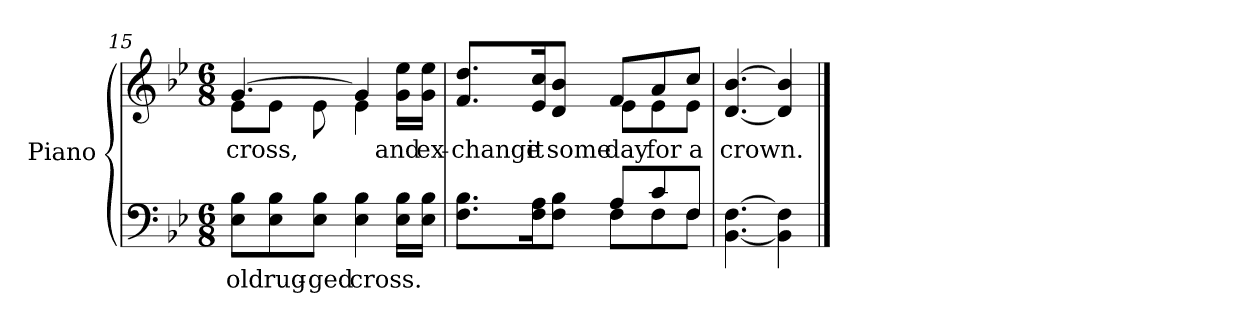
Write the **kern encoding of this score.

**kern	**text	**kern	**text
*part2	*part2	*part1	*part1
*staff2	*staff2	*staff1	*staff1
*I"Piano	*	*I"Piano	*
*I'Pno.	*	*I'Pno.	*
*clefF4	*	*clefG2	*
*k[b-e-]	*	*k[b-e-]	*
*B-:	*	*B-:	*
*M6/8	*	*M6/8	*
=15	=15	=15	=15
!	!LO:LY:a:color=#000000	!	!
!	!	!	!LO:LY:b:color=#000000
*	*	*^	*
8E-i\ 8B-i\L	old	[4.gi/	8e-i\L	cross,
!	!LO:LY:a:color=#000000	!	!	!
8E-i\ 8B-i\	rug-	.	8e-i\J	.
!	!LO:LY:a:color=#000000	!	!	!
8E-i\ 8B-i\J	-ged	.	8e-i\	.
!	!LO:LY:a:color=#000000	!	!	!
4E-i\ 4B-i	cross.	4gi/]	4e-i\	.
!	!	!	!	!LO:LY:b:color=#000000
16E-i\ 16B-i\LL	.	16gi\ 16ee-i\LL	8ryy	and
!	!	!	!	!LO:LY:b:color=#000000
16E-i\ 16B-i\JJ	.	16gi\ 16ee-i\JJ	.	ex-
!!LO:LB:g=z	!!
=16	=16	=16	=16	=16
*^	*	*	*	*
!	!	!	!	!	!LO:LY:b:color=#000000
8.Fi\ 8.B-i\L	4.ryy	.	8.fi/ 8.ddi/L	4.ryy	-change
!	!	!	!	!	!LO:LY:b:color=#000000
16Fi\ 16Ai\K	.	.	16e-i/ 16cci/K	.	it
!	!	!	!	!	!LO:LY:b:color=#000000
8Fi\ 8B-i\J	.	.	8di/ 8b-i/J	.	some
!	!	!	!	!	!LO:LY:b:color=#000000
8Ai/L	8Fi\L	.	8fi/L	8e-i\L	day
!	!	!	!	!	!LO:LY:b:color=#000000
8ci/	8Fi\	.	8ai/	8e-i\	for
!	!	!	!	!	!LO:LY:b:color=#000000
8Fi/J	8Fi\J	.	8cci/J	8e-i\J	a
*v	*v	*	*	*	*
*	*	*v	*v	*
=17	=17	=17	=17
*^	*	*^	*
!	!	!	!	!	!LO:LY:b:color=#000000
*v	*v	*	*	*	*
*	*	*v	*v	*
[4.BB-i\ [4.Fi	.	[4.di/ [4.b-i	crown.
4BB-i\] 4Fi]	.	4di/] 4b-i]	.
==	==	==	==
*-	*-	*-	*-
